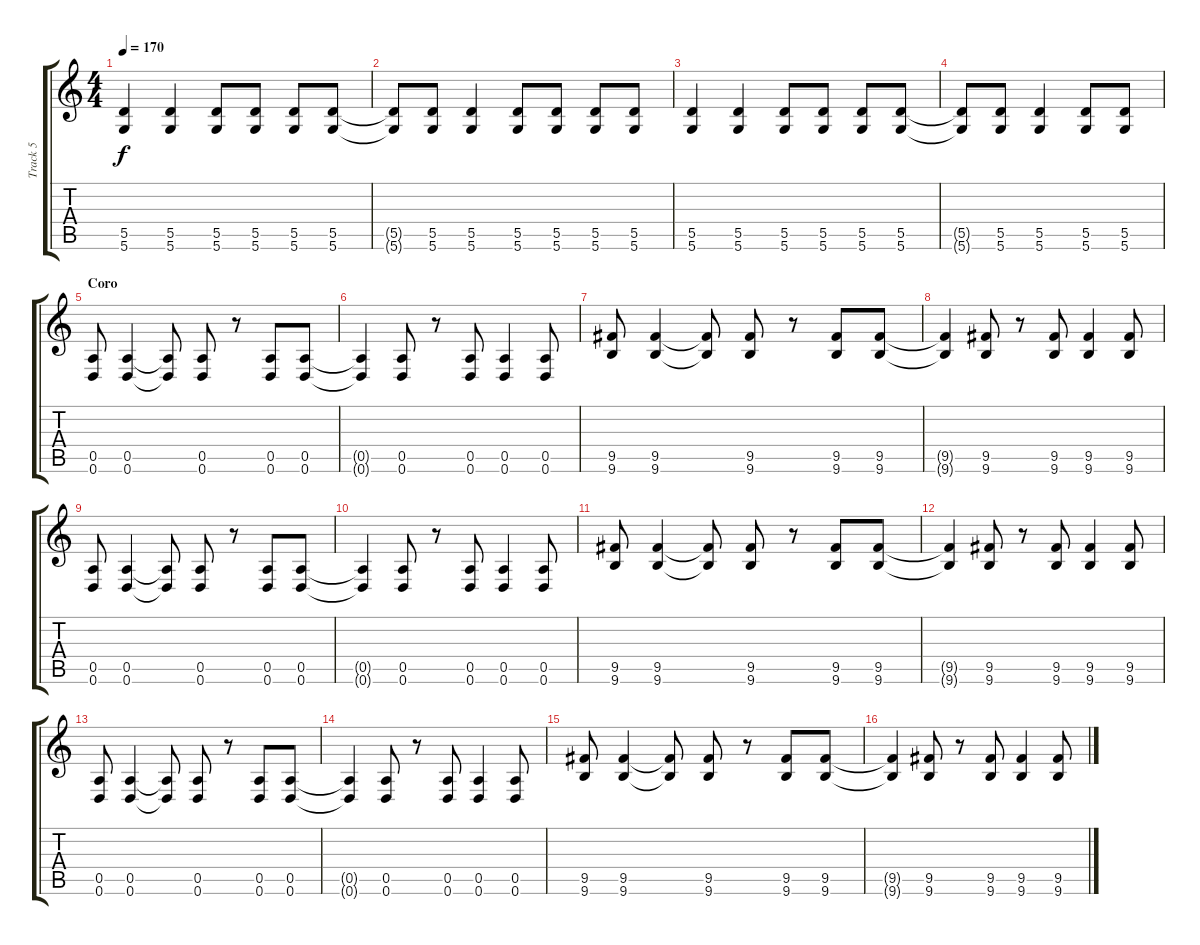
\track ("Track 5" "Track 5") {instrument distortionguitar}
\staff {score tabs}
\tuning (E4 B3 G3 D3 A2 D2) {hide}
\ts (4 4)
\tempo 170
\clef g2
\ks c
(5.5 5.6).4{dy f} (5.5 5.6).4 (5.5 5.6).8 (5.5 5.6).8 (5.5 5.6).8 (5.5 5.6).8 |
(5.5{t} 5.6{t}).8 (5.5 5.6).8 (5.5 5.6).4 (5.5 5.6).8 (5.5 5.6).8 (5.5 5.6).8 (5.5 5.6).8 |
(5.5 5.6).4 (5.5 5.6).4 (5.5 5.6).8 (5.5 5.6).8 (5.5 5.6).8 (5.5 5.6).8 |
(5.5{t} 5.6{t}).8 (5.5 5.6).8 (5.5 5.6).4 (5.5 5.6).8 (5.5 5.6).8 |
\section ("" "Coro")
(0.5 0.6).8 (0.5 0.6).4 (0.5{t} 0.6{t}).8 (0.5 0.6).8 r.8 (0.5 0.6).8 (0.5 0.6).8 |
(0.5{t} 0.6{t}).4 (0.5 0.6).8 r.8 (0.5 0.6).8 (0.5 0.6).4 (0.5 0.6).8 |
(9.5 9.6).8 (9.5 9.6).4 (9.5{t} 9.6{t}).8 (9.5 9.6).8 r.8 (9.5 9.6).8 (9.5 9.6).8 |
(9.5{t} 9.6{t}).4 (9.5 9.6).8 r.8 (9.5 9.6).8 (9.5 9.6).4 (9.5 9.6).8 |
(0.5 0.6).8 (0.5 0.6).4 (0.5{t} 0.6{t}).8 (0.5 0.6).8 r.8 (0.5 0.6).8 (0.5 0.6).8 |
(0.5{t} 0.6{t}).4 (0.5 0.6).8 r.8 (0.5 0.6).8 (0.5 0.6).4 (0.5 0.6).8 |
(9.5 9.6).8 (9.5 9.6).4 (9.5{t} 9.6{t}).8 (9.5 9.6).8 r.8 (9.5 9.6).8 (9.5 9.6).8 |
(9.5{t} 9.6{t}).4 (9.5 9.6).8 r.8 (9.5 9.6).8 (9.5 9.6).4 (9.5 9.6).8 |
(0.5 0.6).8 (0.5 0.6).4 (0.5{t} 0.6{t}).8 (0.5 0.6).8 r.8 (0.5 0.6).8 (0.5 0.6).8 |
(0.5{t} 0.6{t}).4 (0.5 0.6).8 r.8 (0.5 0.6).8 (0.5 0.6).4 (0.5 0.6).8 |
(9.5 9.6).8 (9.5 9.6).4 (9.5{t} 9.6{t}).8 (9.5 9.6).8 r.8 (9.5 9.6).8 (9.5 9.6).8 |
(9.5{t} 9.6{t}).4 (9.5 9.6).8 r.8 (9.5 9.6).8 (9.5 9.6).4 (9.5 9.6).8
